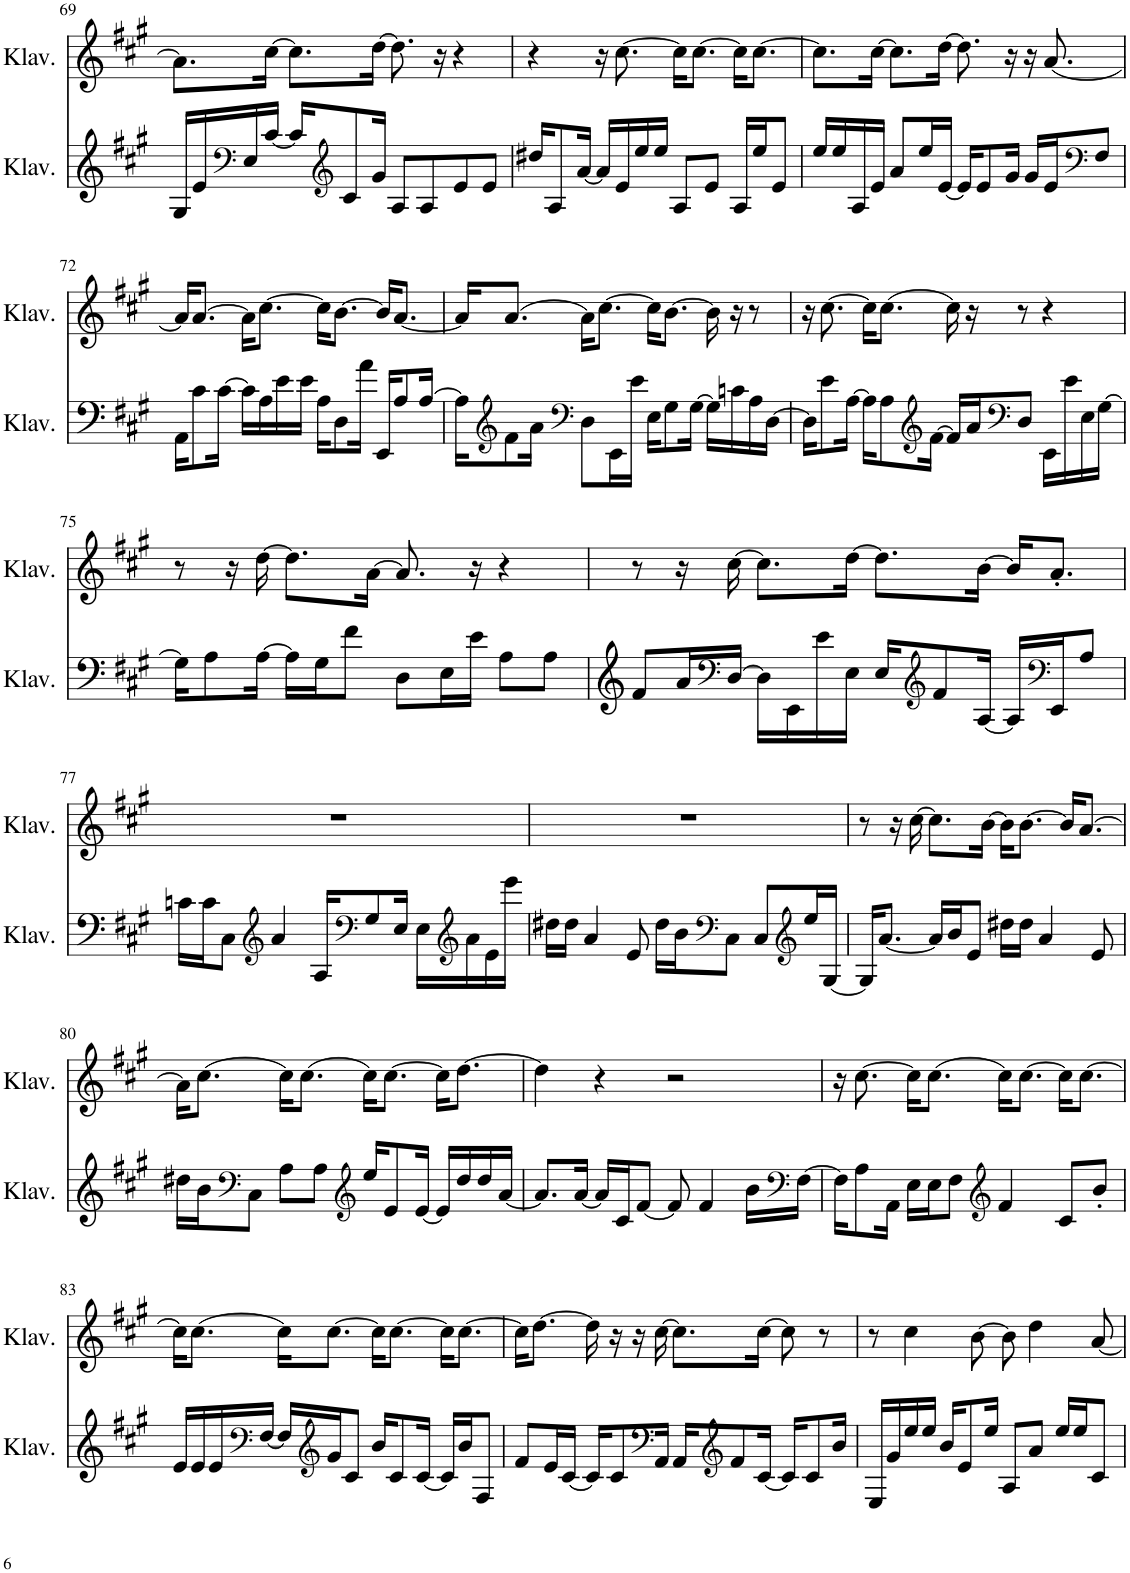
**kern	**kern
*part2	*part1
*staff2	*staff1
*I"Klavier	*I"Klavier
*I'Klav.	*I'Klav.
!!LO:PB:g=z
*clefG2	*clefG2
*k[f#c#g#]	*k[f#c#g#]
*M4/4	*M4/4
=69	=69
16G#/LL	8.a\L]
16e/	.
*clefF4	*
16E/	.
[16c#/JJ	[16cc#\Jk
16c#/KL]	8.cc#\L]
*clefG2	*
8c#/	.
16g#/Jk	[16dd\Jk
8A/L	8.dd\]
8A/	.
.	16r
8e/	4r
8e/J	.
=70	=70
16dd#X/KL	4r
8A/	.
[16a/Jk	.
16a/LL]	16r
16e/	[8.cc#\
16ee/	.
16ee/JJ	.
8A/L	16cc#\KL]
.	[8.cc#\J
8e/J	.
16A/LL	16cc#\KL]
16ee/J	[8.cc#\J
8e/J	.
=71	=71
16ee/LL	8.cc#\L]
16ee/	.
16A/	.
16e/JJ	[16cc#\Jk
8a/L	8.cc#\L]
16ee/L	.
[16e/JJ	[16dd\Jk
16e/KL]	8.dd\]
8e/	.
16g#/Jk	16r
16g#/LL	16r
16e/J	[8.a/
*clefF4	*
8F#/J	.
!!LO:LB:g=z
=72	=72
16AA\KL	16a/KL]
8c#\	[8.a/J
[16c#\Jk	.
16c#\LL]	16a\KL]
16A\	[8.cc#\J
16e\	.
16e\JJ	.
16A\KL	16cc#\KL]
8D\	[8.b\J
16a\Jk	.
16EE/KL	16b/KL]
8A/	[8.a/J
[16A/Jk	.
=73	=73
16A\KL]	16a/KL]
*clefG2	*
8f#\	[8.a/J
16a\Jk	.
*clefF4	*
8D\L	16a\KL]
.	[8.cc#\J
16EE\L	.
16e\JJ	.
16E\KL	16cc#\KL]
8G#\	[8.b\J
[16G#\Jk	.
16G#\LL]	16b\]
16cn\	16r
16A\	8r
[16D\JJ	.
=74	=74
16D\KL]	16r
8e\	[8.cc#\
[16A\Jk	.
16A\KL]	16cc#\KL]
8A\	[8.cc#\J
*clefG2	*
[16f#\Jk	.
16f#/LL]	16cc#\]
16a/J	16r
*clefF4	*
8D/J	8r
16EE\LL	4r
16e\	.
16E\	.
[16G#\JJ	.
!!LO:LB:g=z
=75	=75
16G#\KL]	8r
8A\	.
.	16r
[16A\Jk	[16dd\
16A\LL]	8.dd\L]
16G#\J	.
8f#\J	.
.	[16a\Jk
8D\L	8.a/]
16E\L	.
16e\JJ	16r
8A\L	4r
8A\J	.
=76	=76
8f#/L	8r
16a/L	16r
*clefF4	*
[16D/JJ	[16cc#\
16D\LL]	8.cc#\L]
16EE\	.
16e\	.
16E\JJ	[16dd\Jk
16E/KL	8.dd\L]
*clefG2	*
8f#/	.
[16A/Jk	[16b\Jk
16A/LL]	16b/KL]
*clefF4	*
16EE/J	8.a'/J
8A/J	.
!!LO:LB:g=z
=77	=77
16cn\LL	1r
16c\J	.
8C#\J	.
*clefG2	*
4a/	.
16A/KL	.
*clefF4	*
8G#/	.
16E/Jk	.
16E\LL	.
*clefG2	*
16a\	.
16e\	.
16eee\JJ	.
=78	=78
16dd#X\LL	1r
16dd#\JJ	.
4a/	.
8e/	.
16dd#\LL	.
16b\J	.
*clefF4	*
8C#\J	.
8C#/L	.
*clefG2	*
16ee/L	.
[16G#/JJ	.
=79	=79
16G#/KL]	8r
[8.a/J	.
.	16r
.	[16cc#\
16a/LL]	8.cc#\L]
16b/J	.
8e/J	.
.	[16b\Jk
16dd#X\LL	16b\KL]
16dd#\JJ	[8.b\J
4a/	.
.	16b/KL]
.	[8.a/J
8e/	.
!!LO:LB:g=z
=80	=80
16dd#X\LL	16a\KL]
16b\J	[8.cc#\J
*clefF4	*
8C#\J	.
8A\L	16cc#\KL]
.	[8.cc#\J
8A\J	.
*clefG2	*
16ee/KL	16cc#\KL]
8e/	[8.cc#\J
[16e/Jk	.
16e/LL]	16cc#\KL]
16dd#/	[8.dd\J
16dd#/	.
[16a/JJ	.
=81	=81
8.a/L]	4dd\]
[16a/Jk	.
16a/LL]	4r
16c#/J	.
[8f#/J	.
8f#/]	2r
4f#/	.
16b\LL	.
*clefF4	*
[16F#\JJ	.
=82	=82
16F#\KL]	16r
8A\	[8.cc#\
16AA\Jk	.
16E\LL	16cc#\KL]
16E\J	[8.cc#\J
8F#\J	.
*clefG2	*
4f#/	16cc#\KL]
.	[8.cc#\J
8c#/L	16cc#\KL]
.	[8.cc#\J
8b'/J	.
!!LO:LB:g=z
=83	=83
16e/LL	16cc#\KL]
16e/	[8.cc#\J
16e/	.
*clefF4	*
[16F#/JJ	.
16F#/LL]	16cc#\KL]
*clefG2	*
16g#/J	[8.cc#\J
8c#/J	.
16b/KL	16cc#\KL]
8c#/	[8.cc#\J
[16c#/Jk	.
16c#/LL]	16cc#\KL]
16b/J	[8.cc#\J
8F#/J	.
=84	=84
8f#/L	16cc#\KL]
.	[8.dd\J
16e/L	.
[16c#/JJ	.
16c#/KL]	16dd\]
8c#/	16r
.	16r
*clefF4	*
16AA/Jk	[16cc#\
16AA/KL	8.cc#\L]
*clefG2	*
8f#/	.
[16c#/Jk	[16cc#\Jk
16c#/KL]	8cc#\]
8c#/	.
.	8r
16b/Jk	.
=85	=85
16E/LL	8r
16g#/	.
16ee/	4cc#\
16ee/JJ	.
16b/KL	.
8e/	.
.	[8b\
16ee/Jk	.
8A/L	8b\]
8a/J	4dd\
16ee/LL	.
16ee/J	.
8c#/J	[8a/
=	=
*-	*-
